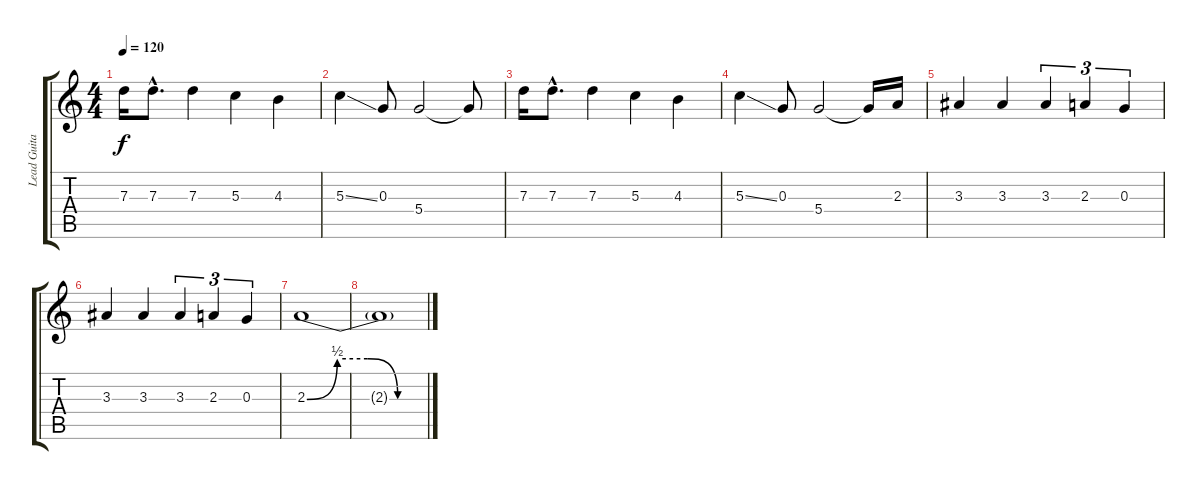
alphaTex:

\track ("Lead Guitar" "Lead Guita") {instrument overdrivenguitar}
\staff {score tabs}
\tuning (E4 B3 G3 D3 A2 E2) {hide}
\ts (4 4)
\tempo 120
\clef g2
\ks c
7.3.16{dy f} 7.3{hac}.8{d} 7.3.4 5.3.4 4.3.4 |
5.3{ss}.4 0.3.8 5.4.2 5.4{t}.8 |
7.3.16 7.3{hac}.8{d} 7.3.4 5.3.4 4.3.4 |
5.3{ss}.4 0.3.8 5.4.2 5.4{t}.16 2.3.16 |
3.3.4 3.3.4 3.3.4{tu (3 2)} 2.3.4{tu (3 2)} 0.3.4{tu (3 2)} |
3.3.4 3.3.4 3.3.4{tu (3 2)} 2.3.4{tu (3 2)} 0.3.4{tu (3 2)} |
2.3{be (custom 0 0 15 2 30 2 45 0 60 0)}.1 |
2.3{t}.1
